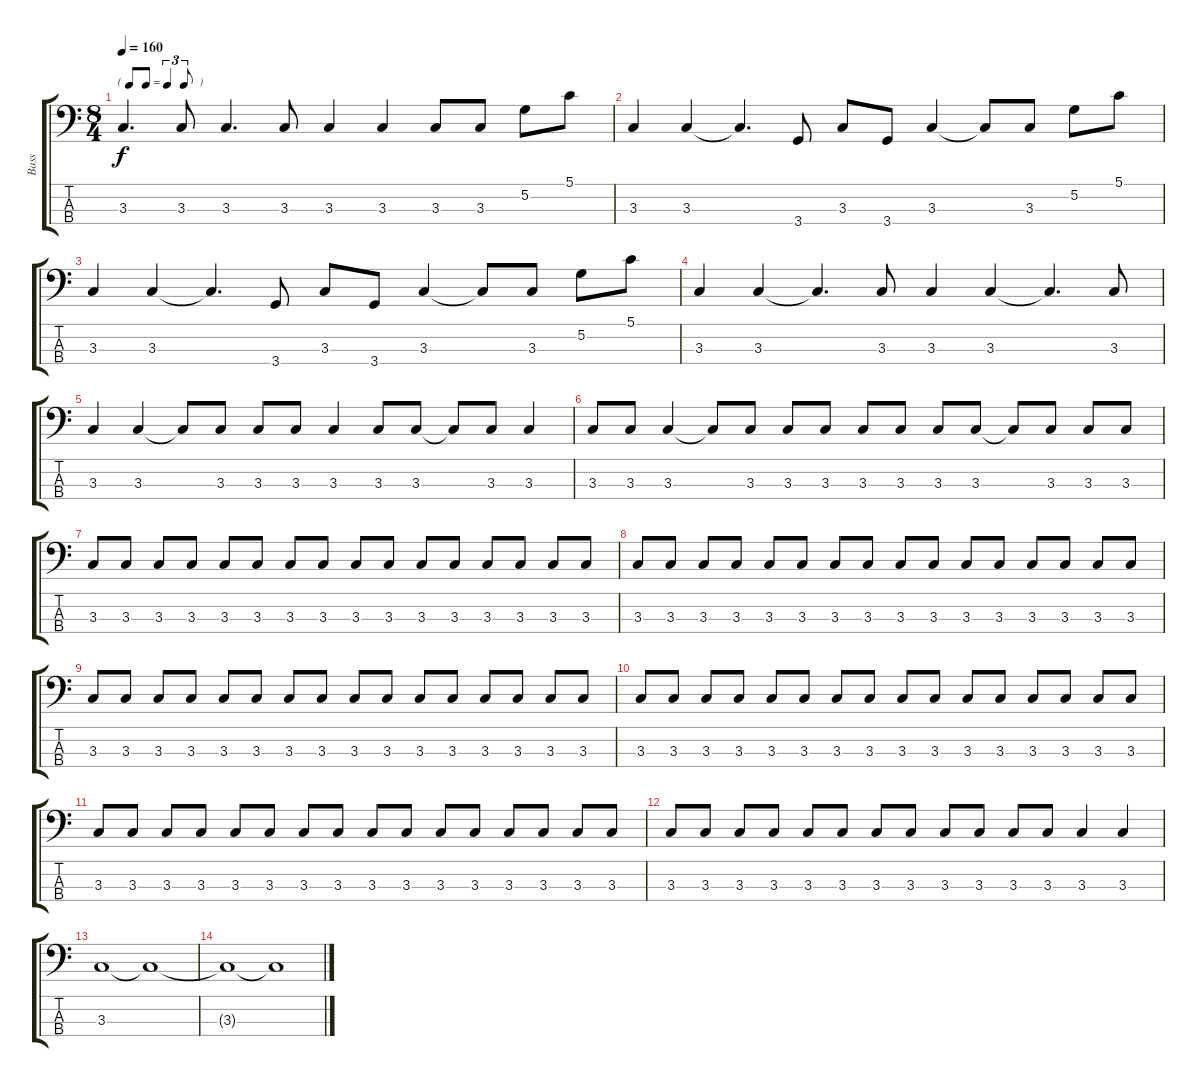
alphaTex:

\track ("Bass" "Bass") {instrument electricbasspick}
\staff {score tabs}
\tuning (G2 D2 A1 E1) {hide}
\ts (8 4)
\tf triplet8th
\tempo 160
\clef f4
\ks c
3.3.4{d dy f} 3.3.8 3.3.4{d} 3.3.8 3.3.4 3.3.4 3.3.8 3.3.8 5.2.8 5.1.8 |
3.3.4 3.3.4 3.3{t}.4{d} 3.4.8 3.3.8 3.4.8 3.3.4 3.3{t}.8 3.3.8 5.2.8 5.1.8 |
3.3.4 3.3.4 3.3{t}.4{d} 3.4.8 3.3.8 3.4.8 3.3.4 3.3{t}.8 3.3.8 5.2.8 5.1.8 |
3.3.4 3.3.4 3.3{t}.4{d} 3.3.8 3.3.4 3.3.4 3.3{t}.4{d} 3.3.8 |
3.3.4 3.3.4 3.3{t}.8 3.3.8 3.3.8 3.3.8 3.3.4 3.3.8 3.3.8 3.3{t}.8 3.3.8 3.3.4 |
3.3.8 3.3.8 3.3.4 3.3{t}.8 3.3.8 3.3.8 3.3.8 3.3.8 3.3.8 3.3.8 3.3.8 3.3{t}.8 3.3.8 3.3.8 3.3.8 |
3.3.8 3.3.8 3.3.8 3.3.8 3.3.8 3.3.8 3.3.8 3.3.8 3.3.8 3.3.8 3.3.8 3.3.8 3.3.8 3.3.8 3.3.8 3.3.8 |
3.3.8 3.3.8 3.3.8 3.3.8 3.3.8 3.3.8 3.3.8 3.3.8 3.3.8 3.3.8 3.3.8 3.3.8 3.3.8 3.3.8 3.3.8 3.3.8 |
3.3.8 3.3.8 3.3.8 3.3.8 3.3.8 3.3.8 3.3.8 3.3.8 3.3.8 3.3.8 3.3.8 3.3.8 3.3.8 3.3.8 3.3.8 3.3.8 |
3.3.8 3.3.8 3.3.8 3.3.8 3.3.8 3.3.8 3.3.8 3.3.8 3.3.8 3.3.8 3.3.8 3.3.8 3.3.8 3.3.8 3.3.8 3.3.8 |
3.3.8 3.3.8 3.3.8 3.3.8 3.3.8 3.3.8 3.3.8 3.3.8 3.3.8 3.3.8 3.3.8 3.3.8 3.3.8 3.3.8 3.3.8 3.3.8 |
3.3.8 3.3.8 3.3.8 3.3.8 3.3.8 3.3.8 3.3.8 3.3.8 3.3.8 3.3.8 3.3.8 3.3.8 3.3.4 3.3.4 |
3.3.1 3.3{t}.1 |
3.3{t}.1{volume 0} 3.3{t}.1
